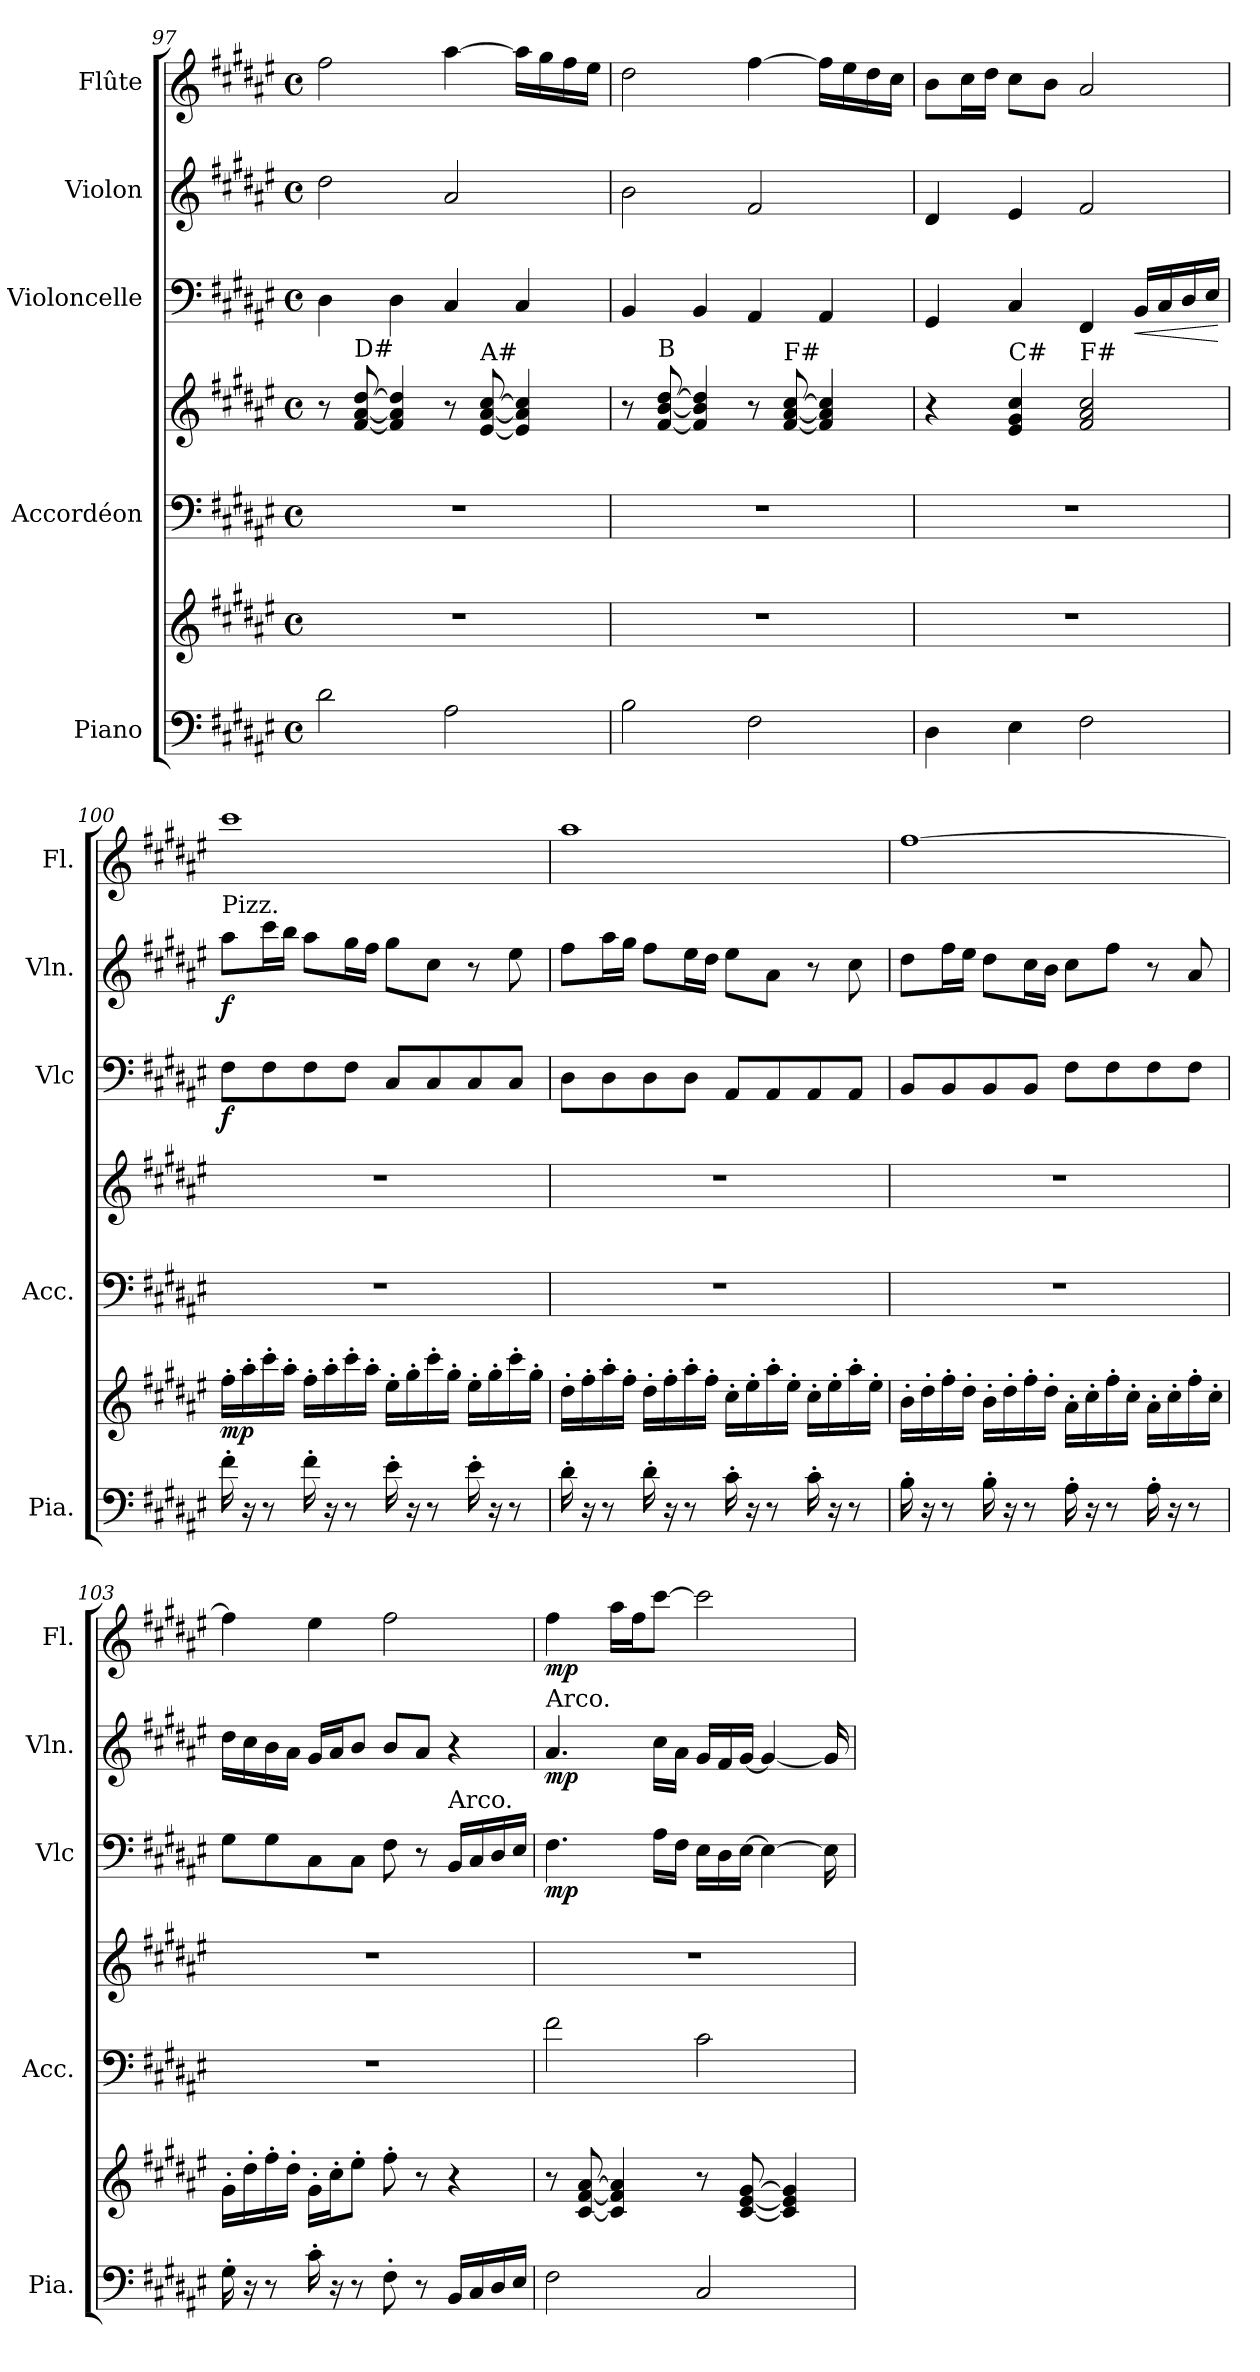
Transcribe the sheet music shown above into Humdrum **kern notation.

**kern	**kern	**dynam	**kern	**kern	**kern	**dynam	**kern	**dynam	**kern	**dynam
*part5	*part5	*part5	*part4	*part4	*part3	*part3	*part2	*part2	*part1	*part1
*staff7	*staff6	*staff6/7	*staff5	*staff4	*staff3	*staff3	*staff2	*staff2	*staff1	*staff1
*I"Piano	*	*	*I"Accordéon	*	*I"Violoncelle	*	*I"Violon	*	*I"Flûte	*
*I'Pia.	*	*	*I'Acc.	*	*I'Vlc	*	*I'Vln.	*	*I'Fl.	*
*clefF4	*clefG2	*	*clefF4	*clefG2	*clefF4	*	*clefG2	*	*clefG2	*
*k[f#c#g#d#a#e#]	*k[f#c#g#d#a#e#]	*	*k[f#c#g#d#a#e#]	*k[f#c#g#d#a#e#]	*k[f#c#g#d#a#e#]	*	*k[f#c#g#d#a#e#]	*	*k[f#c#g#d#a#e#]	*
*M4/4	*M4/4	*	*M4/4	*M4/4	*M4/4	*	*M4/4	*	*M4/4	*
*met(c)	*met(c)	*	*met(c)	*met(c)	*met(c)	*	*met(c)	*	*met(c)	*
=97	=97	=97	=97	=97	=97	=97	=97	=97	=97	=97
2d#\	1r	.	1r	8r	4D#\	.	2dd#\	.	2ff#\	.
!	!	!	!	!LO:TX:a:t=D#	!	!	!	!	!	!
.	.	.	.	[8f#/ [8a#/ [8dd#/	.	.	.	.	.	.
.	.	.	.	4f#/] 4a#/] 4dd#/]	4D#\	.	.	.	.	.
2A#\	.	.	.	8r	4C#/	.	2a#/	.	[4aa#\	.
!	!	!	!	!LO:TX:a:t=A#	!	!	!	!	!	!
.	.	.	.	[8e#/ [8a#/ [8cc#/	.	.	.	.	.	.
.	.	.	.	4e#/] 4a#/] 4cc#/]	4C#/	.	.	.	16aa#\LL]	.
.	.	.	.	.	.	.	.	.	16gg#\	.
.	.	.	.	.	.	.	.	.	16ff#\	.
.	.	.	.	.	.	.	.	.	16ee#\JJ	.
=98	=98	=98	=98	=98	=98	=98	=98	=98	=98	=98
2B\	1r	.	1r	8r	4BB/	.	2b\	.	2dd#\	.
!	!	!	!	!LO:TX:a:t=B	!	!	!	!	!	!
.	.	.	.	[8f#/ [8b/ [8dd#/	.	.	.	.	.	.
.	.	.	.	4f#/] 4b/] 4dd#/]	4BB/	.	.	.	.	.
2F#\	.	.	.	8r	4AA#/	.	2f#/	.	[4ff#\	.
!	!	!	!	!LO:TX:a:t=F#	!	!	!	!	!	!
.	.	.	.	[8f#/ [8a#/ [8cc#/	.	.	.	.	.	.
.	.	.	.	4f#/] 4a#/] 4cc#/]	4AA#/	.	.	.	16ff#\LL]	.
.	.	.	.	.	.	.	.	.	16ee#\	.
.	.	.	.	.	.	.	.	.	16dd#\	.
.	.	.	.	.	.	.	.	.	16cc#\JJ	.
=99	=99	=99	=99	=99	=99	=99	=99	=99	=99	=99
4D#\	1r	.	1r	4r	4GG#/	.	4d#/	.	8b\L	.
.	.	.	.	.	.	.	.	.	16cc#\L	.
.	.	.	.	.	.	.	.	.	16dd#\JJ	.
!	!	!	!	!LO:TX:a:t=C#	!	!	!	!	!	!
4E#\	.	.	.	4e#/ 4g#/ 4cc#/	4C#/	.	4e#/	.	8cc#\L	.
.	.	.	.	.	.	.	.	.	8b\J	.
!	!	!	!	!LO:TX:a:t=F#	!	!	!	!	!	!
2F#\	.	.	.	2f#/ 2a#/ 2cc#/	4FF#/	.	2f#/	.	2a#/	.
!	!	!	!	!	!	!LO:HP:b	!	!	!	!
.	.	.	.	.	16BB/LL	<	.	.	.	.
.	.	.	.	.	16C#/	.	.	.	.	.
.	.	.	.	.	16D#/	.	.	.	.	.
.	.	.	.	.	16E#/JJ	.	.	.	.	.
.	.	.	.	.	.	[	.	.	.	.
!!LO:PB:g=z
=100	=100	=100	=100	=100	=100	=100	=100	=100	=100	=100
!	!	!	!	!	!	!	!LO:TX:a:t=Pizz.	!	!	!
!	!	!LO:DY:b	!	!	!	!LO:DY:b	!	!LO:DY:b	!	!
16f#'\	16ff#'\LL	mp	1r	1r	8F#\L	f	8aa#\L	f	1ccc#	.
16r	16aa#'\	.	.	.	.	.	.	.	.	.
8r	16ccc#'\	.	.	.	8F#\	.	16ccc#\L	.	.	.
.	16aa#'\JJ	.	.	.	.	.	16bb\JJ	.	.	.
16f#'\	16ff#'\LL	.	.	.	8F#\	.	8aa#\L	.	.	.
16r	16aa#'\	.	.	.	.	.	.	.	.	.
8r	16ccc#'\	.	.	.	8F#\J	.	16gg#\L	.	.	.
.	16aa#'\JJ	.	.	.	.	.	16ff#\JJ	.	.	.
16e#'\	16ee#'\LL	.	.	.	8C#/L	.	8gg#\L	.	.	.
16r	16gg#'\	.	.	.	.	.	.	.	.	.
8r	16ccc#'\	.	.	.	8C#/	.	8cc#\J	.	.	.
.	16gg#'\JJ	.	.	.	.	.	.	.	.	.
16e#'\	16ee#'\LL	.	.	.	8C#/	.	8r	.	.	.
16r	16gg#'\	.	.	.	.	.	.	.	.	.
8r	16ccc#'\	.	.	.	8C#/J	.	8ee#\	.	.	.
.	16gg#'\JJ	.	.	.	.	.	.	.	.	.
=101	=101	=101	=101	=101	=101	=101	=101	=101	=101	=101
16d#'\	16dd#'\LL	.	1r	1r	8D#\L	.	8ff#\L	.	1aa#	.
16r	16ff#'\	.	.	.	.	.	.	.	.	.
8r	16aa#'\	.	.	.	8D#\	.	16aa#\L	.	.	.
.	16ff#'\JJ	.	.	.	.	.	16gg#\JJ	.	.	.
16d#'\	16dd#'\LL	.	.	.	8D#\	.	8ff#\L	.	.	.
16r	16ff#'\	.	.	.	.	.	.	.	.	.
8r	16aa#'\	.	.	.	8D#\J	.	16ee#\L	.	.	.
.	16ff#'\JJ	.	.	.	.	.	16dd#\JJ	.	.	.
16c#'\	16cc#'\LL	.	.	.	8AA#/L	.	8ee#\L	.	.	.
16r	16ee#'\	.	.	.	.	.	.	.	.	.
8r	16aa#'\	.	.	.	8AA#/	.	8a#\J	.	.	.
.	16ee#'\JJ	.	.	.	.	.	.	.	.	.
16c#'\	16cc#'\LL	.	.	.	8AA#/	.	8r	.	.	.
16r	16ee#'\	.	.	.	.	.	.	.	.	.
8r	16aa#'\	.	.	.	8AA#/J	.	8cc#\	.	.	.
.	16ee#'\JJ	.	.	.	.	.	.	.	.	.
!!LO:LB:g=z
=102	=102	=102	=102	=102	=102	=102	=102	=102	=102	=102
16B'\	16b'\LL	.	1r	1r	8BB/L	.	8dd#\L	.	[1ff#	.
16r	16dd#'\	.	.	.	.	.	.	.	.	.
8r	16ff#'\	.	.	.	8BB/	.	16ff#\L	.	.	.
.	16dd#'\JJ	.	.	.	.	.	16ee#\JJ	.	.	.
16B'\	16b'\LL	.	.	.	8BB/	.	8dd#\L	.	.	.
16r	16dd#'\	.	.	.	.	.	.	.	.	.
8r	16ff#'\	.	.	.	8BB/J	.	16cc#\L	.	.	.
.	16dd#'\JJ	.	.	.	.	.	16b\JJ	.	.	.
16A#'\	16a#'\LL	.	.	.	8F#\L	.	8cc#\L	.	.	.
16r	16cc#'\	.	.	.	.	.	.	.	.	.
8r	16ff#'\	.	.	.	8F#\	.	8ff#\J	.	.	.
.	16cc#'\JJ	.	.	.	.	.	.	.	.	.
16A#'\	16a#'\LL	.	.	.	8F#\	.	8r	.	.	.
16r	16cc#'\	.	.	.	.	.	.	.	.	.
8r	16ff#'\	.	.	.	8F#\J	.	8a#/	.	.	.
.	16cc#'\JJ	.	.	.	.	.	.	.	.	.
=103	=103	=103	=103	=103	=103	=103	=103	=103	=103	=103
16G#'\	16g#'\LL	.	1r	1r	8G#\L	.	16dd#\LL	.	4ff#\]	.
16r	16dd#'\	.	.	.	.	.	16cc#\	.	.	.
8r	16ff#'\	.	.	.	8G#\	.	16b\	.	.	.
.	16dd#'\JJ	.	.	.	.	.	16a#\JJ	.	.	.
16c#'\	16g#'\LL	.	.	.	8C#\	.	16g#/LL	.	4ee#\	.
16r	16cc#'\J	.	.	.	.	.	16a#/J	.	.	.
8r	8ee#'\J	.	.	.	8C#\J	.	8b/J	.	.	.
8F#'\	8ff#'\	.	.	.	8F#\	.	8b/L	.	2ff#\	.
8r	8r	.	.	.	8r	.	8a#/J	.	.	.
!	!	!	!	!	!LO:TX:a:t=Arco.	!	!	!	!	!
16BB/LL	4r	.	.	.	16BB/LL	.	4r	.	.	.
16C#/	.	.	.	.	16C#/	.	.	.	.	.
16D#/	.	.	.	.	16D#/	.	.	.	.	.
16E#/JJ	.	.	.	.	16E#/JJ	.	.	.	.	.
=104	=104	=104	=104	=104	=104	=104	=104	=104	=104	=104
!	!	!	!	!	!	!	!LO:TX:a:t=Arco.	!	!	!
!	!	!	!	!	!	!LO:DY:b	!	!LO:DY:b	!	!LO:DY:b
2F#\	8r	.	2f#\	1r	4.F#\	mp	4.a#/	mp	4ff#\	mp
.	[8c#/ [8f#/ [8a#/	.	.	.	.	.	.	.	.	.
.	4c#/] 4f#/] 4a#/]	.	.	.	.	.	.	.	16aa#\LL	.
.	.	.	.	.	.	.	.	.	16ff#\J	.
.	.	.	.	.	16A#\LL	.	16cc#\LL	.	[8ccc#\J	.
.	.	.	.	.	16F#\JJ	.	16a#\JJ	.	.	.
2C#/	8r	.	2c#\	.	16E#\LL	.	16g#/LL	.	2ccc#\]	.
.	.	.	.	.	16D#\	.	16f#/	.	.	.
.	[8c#/ [8e#/ [8g#/	.	.	.	[16E#\JJ	.	[16g#/JJ	.	.	.
.	.	.	.	.	4E#\_	.	4g#/_	.	.	.
.	4c#/] 4e#/] 4g#/]	.	.	.	.	.	.	.	.	.
.	.	.	.	.	16E#\]	.	16g#/]	.	.	.
=	=	=	=	=	=	=	=	=	=	=
*-	*-	*-	*-	*-	*-	*-	*-	*-	*-	*-
